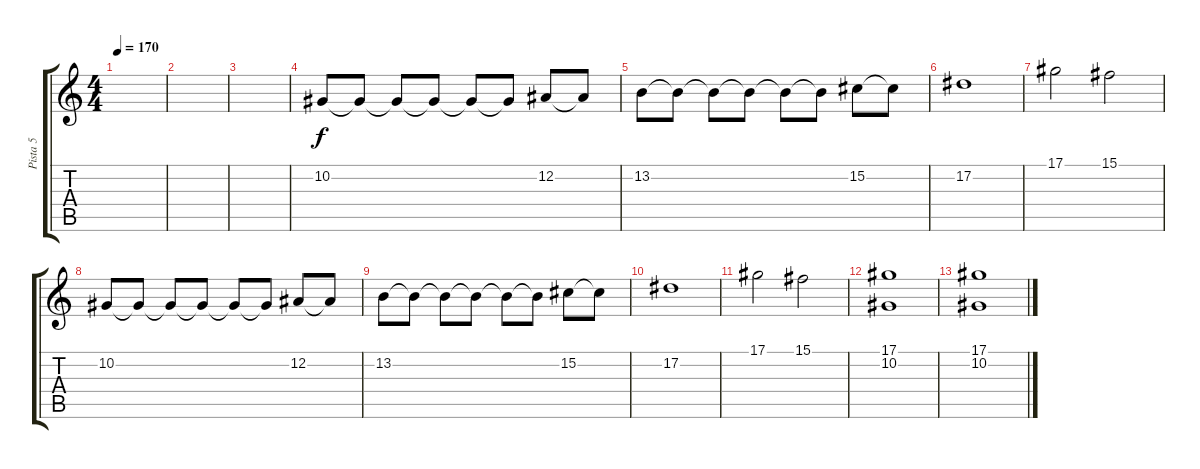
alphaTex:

\track ("Pista 5" "Pista 5") {instrument stringensemble1}
\staff {score tabs}
\tuning (Eb4 Bb3 Gb3 Db3 Ab2 Eb2) {hide}
\ts (4 4)
\tempo 170
\clef g2
\ks c
|
|
|
10.2.8 10.2{t}.8 10.2{t}.8 10.2{t}.8 10.2{t}.8 10.2{t}.8 12.2.8 12.2{t}.8 |
13.2.8 13.2{t}.8 13.2{t}.8 13.2{t}.8 13.2{t}.8 13.2{t}.8 15.2.8 15.2{t}.8 |
17.2.1 |
17.1.2 15.1.2 |
10.2.8 10.2{t}.8 10.2{t}.8 10.2{t}.8 10.2{t}.8 10.2{t}.8 12.2.8 12.2{t}.8 |
13.2.8 13.2{t}.8 13.2{t}.8 13.2{t}.8 13.2{t}.8 13.2{t}.8 15.2.8 15.2{t}.8 |
17.2.1 |
17.1.2 15.1.2 |
(17.1 10.2).1 |
(17.1 10.2).1
